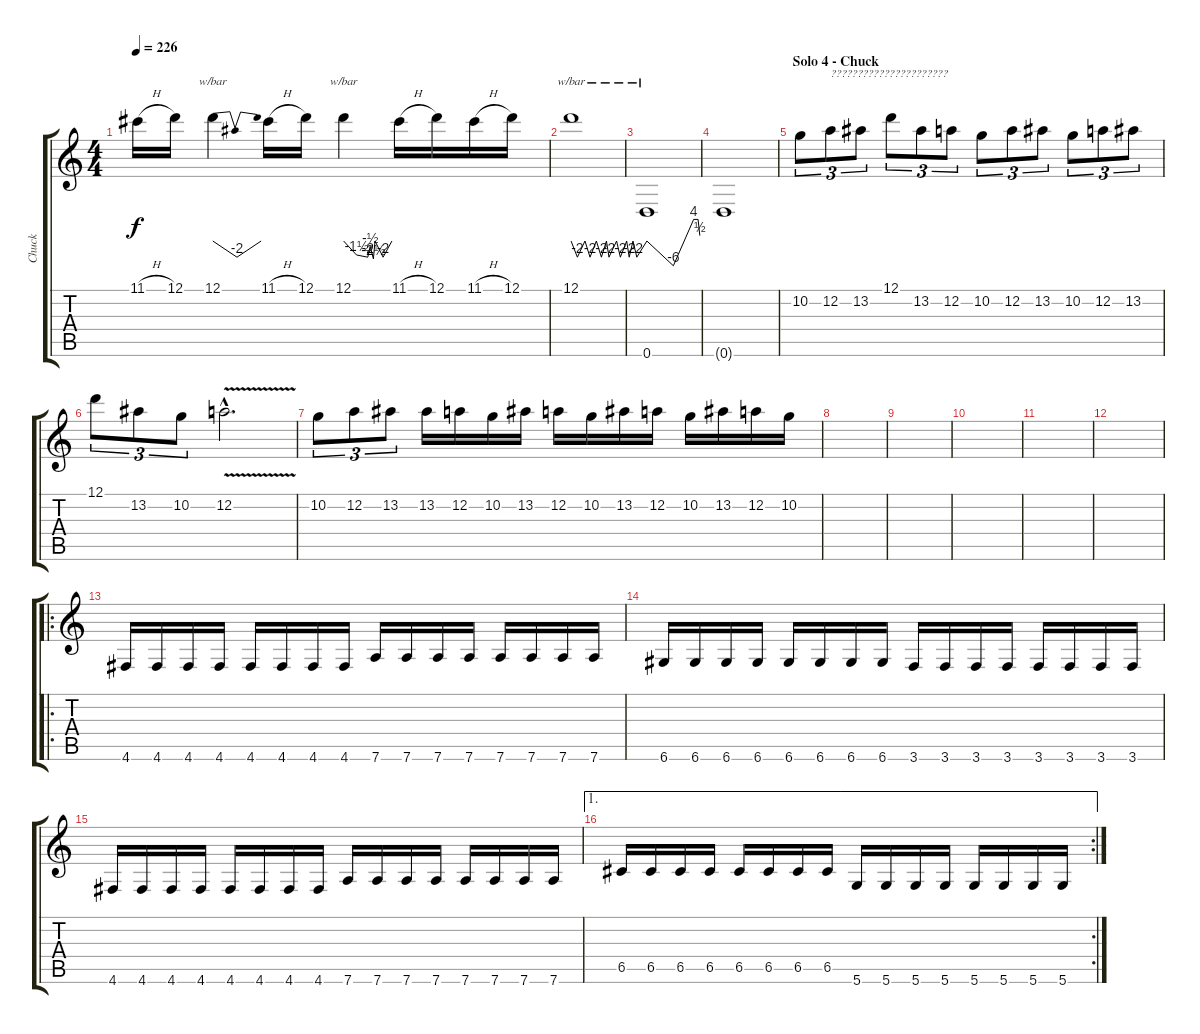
\track ("Chuck" "Chuck") {instrument distortionguitar}
\staff {score tabs}
\tuning (D4 A3 F3 C3 G2 D2) {hide}
\ts (4 4)
\tempo 226
\clef g2
\ks c
11.1{h}.16{dy f} 12.1.16 12.1.4{tbe (dip default 0 0 30 -8 60 0)} 11.1{h}.16 12.1.16 12.1.4{tbe (custom default 0 0 16 -6 30 -8 33 -2 37 -10 39 0 49 -8 60 0)} 11.1{h}.16 12.1.16 11.1{h}.16 12.1.16 |
12.1.1{tbe (custom default 0 0 5 -8 11 0 15 -8 20 0 24 -8 28 0 30 -8 36 0 39 -8 44 0 46 -8 49 0 52 -8 60 0)} |
0.6.1{tbe (custom default 0 0 30 -24 53 16 58 16 60 2)} |
0.6{t}.1 |
\section ("" "Solo 4 - Chuck")
10.2.8{tu (3 2)} 12.2.8{tu (3 2) txt "??????????????????????"} 13.2.8{tu (3 2)} 12.1.8{tu (3 2)} 13.2.8{tu (3 2)} 12.2.8{tu (3 2)} 10.2.8{tu (3 2)} 12.2.8{tu (3 2)} 13.2.8{tu (3 2)} 10.2.8{tu (3 2)} 12.2.8{tu (3 2)} 13.2.8{tu (3 2)} |
12.1.8{tu (3 2)} 13.2.8{tu (3 2)} 10.2.8{tu (3 2)} 12.2{v hac}.2{d} |
10.2.8{tu (3 2)} 12.2.8{tu (3 2)} 13.2.8{tu (3 2)} 13.2.16 12.2.16 10.2.16 13.2.16 12.2.16 10.2.16 13.2.16 12.2.16 10.2.16 13.2.16 12.2.16 10.2.16 |
|
|
|
|
|
\ro
4.6.16 4.6.16 4.6.16 4.6.16 4.6.16 4.6.16 4.6.16 4.6.16 7.6.16 7.6.16 7.6.16 7.6.16 7.6.16 7.6.16 7.6.16 7.6.16 |
6.6.16 6.6.16 6.6.16 6.6.16 6.6.16 6.6.16 6.6.16 6.6.16 3.6.16 3.6.16 3.6.16 3.6.16 3.6.16 3.6.16 3.6.16 3.6.16 |
4.6.16 4.6.16 4.6.16 4.6.16 4.6.16 4.6.16 4.6.16 4.6.16 7.6.16 7.6.16 7.6.16 7.6.16 7.6.16 7.6.16 7.6.16 7.6.16 |
\ae 1
\rc 2
6.5.16 6.5.16 6.5.16 6.5.16 6.5.16 6.5.16 6.5.16 6.5.16 5.6.16 5.6.16 5.6.16 5.6.16 5.6.16 5.6.16 5.6.16 5.6.16
